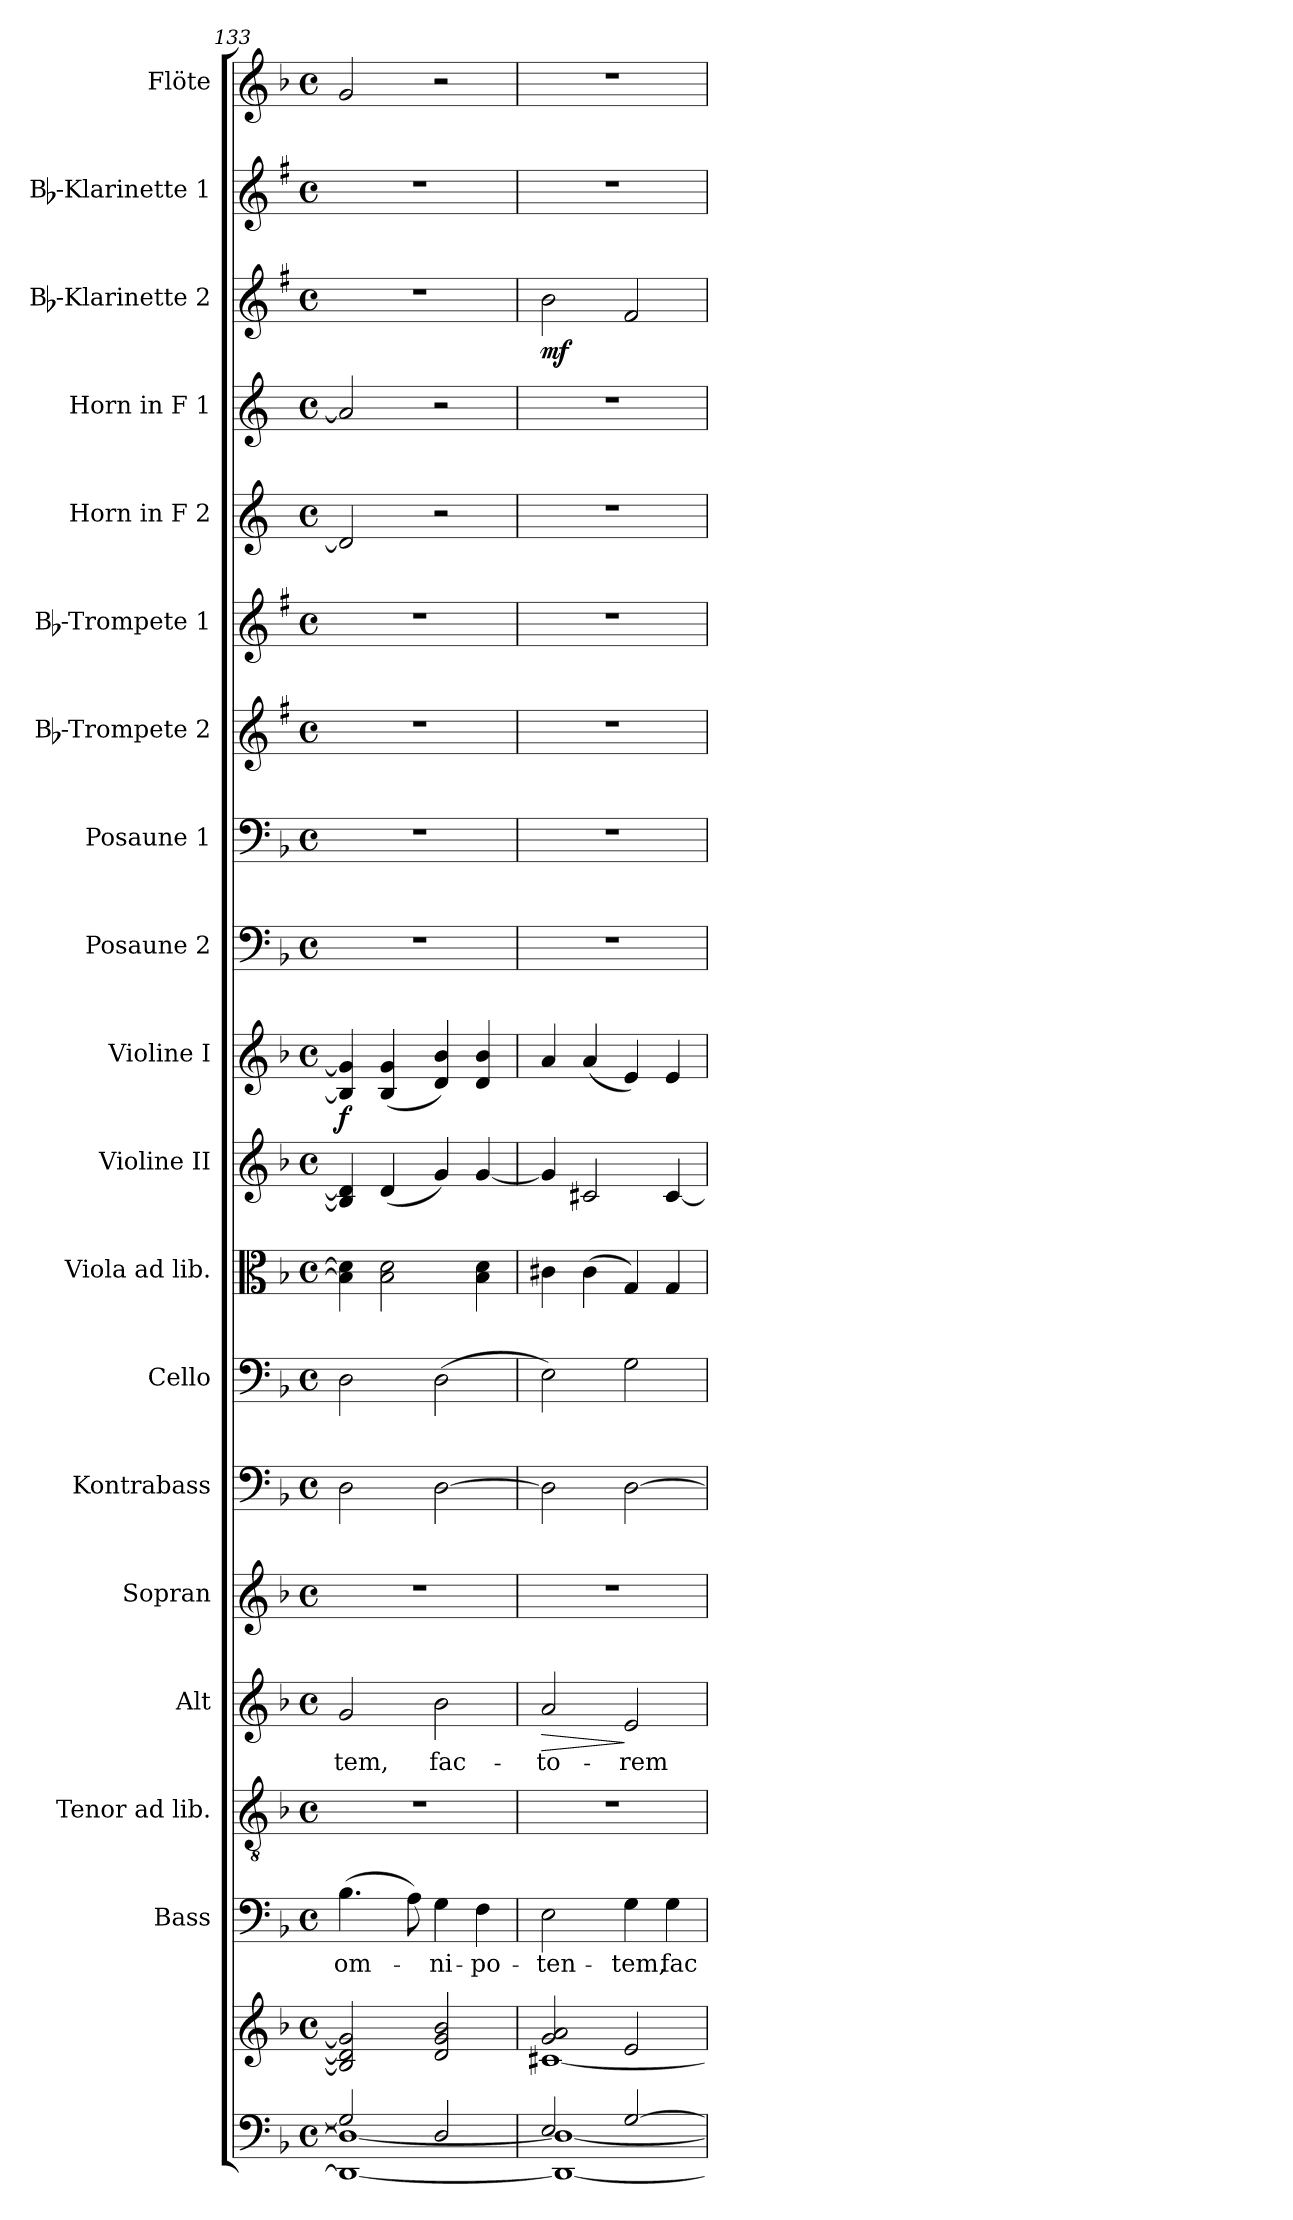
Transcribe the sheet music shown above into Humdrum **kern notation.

**kern	**kern	**kern	**text	**kern	**kern	**text	**dynam	**kern	**kern	**kern	**kern	**kern	**kern	**dynam	**kern	**kern	**kern	**kern	**kern	**kern	**kern	**dynam	**kern	**kern
*part19	*part19	*part18	*part18	*part17	*part16	*part16	*part16	*part15	*part14	*part13	*part12	*part11	*part10	*part10	*part9	*part8	*part7	*part6	*part5	*part4	*part3	*part3	*part2	*part1
*staff20	*staff19	*staff18	*staff18	*staff17	*staff16	*staff16	*staff16	*staff15	*staff14	*staff13	*staff12	*staff11	*staff10	*staff10	*staff9	*staff8	*staff7	*staff6	*staff5	*staff4	*staff3	*staff3	*staff2	*staff1
*	*	*I"Bass	*	*I"Tenor ad lib.	*I"Alt	*	*	*I"Sopran	*I"Kontrabass	*I"Cello	*I"Viola ad lib.	*I"Violine II	*I"Violine I	*	*I"Posaune 2	*I"Posaune 1	*I"Bb-Trompete 2	*I"Bb-Trompete 1	*I"Horn in F 2	*I"Horn in F 1	*I"Bb-Klarinette 2	*	*I"Bb-Klarinette 1	*I"Flöte
*	*	*I'B.	*	*I'T.	*I'A.	*	*	*I'S.	*I'Kb.	*	*I'Vla.	*I'Vl. II	*I'Vl. I	*	*I'Pos. 2	*I'Pos. 1	*I'Bb Trp. 2	*I'Bb Trp. 1	*	*	*I'Bb Kl. 2	*	*I'Bb Kl. 1	*I'Fl.
*clefF4	*clefG2	*clefF4	*	*clefGv2	*clefG2	*	*	*clefG2	*clefF4	*clefF4	*clefC3	*clefG2	*clefG2	*	*clefF4	*clefF4	*clefG2	*clefG2	*clefG2	*clefG2	*clefG2	*	*clefG2	*clefG2
*	*	*	*	*	*	*	*	*	*ITrd7c12	*	*	*	*	*	*	*	*ITrd1c2	*ITrd1c2	*ITrd4c7	*ITrd4c7	*ITrd1c2	*	*ITrd1c2	*
*k[b-]	*k[b-]	*k[b-]	*	*k[b-]	*k[b-]	*	*	*k[b-]	*k[b-]	*k[b-]	*k[b-]	*k[b-]	*k[b-]	*	*k[b-]	*k[b-]	*k[b-]	*k[b-]	*k[b-]	*k[b-]	*k[b-]	*	*k[b-]	*k[b-]
*F:	*F:	*F:	*	*F:	*F:	*	*	*F:	*F:	*F:	*F:	*F:	*F:	*	*F:	*F:	*F:	*F:	*F:	*F:	*F:	*	*F:	*F:
*M4/4	*M4/4	*M4/4	*	*M4/4	*M4/4	*	*	*M4/4	*M4/4	*M4/4	*M4/4	*M4/4	*M4/4	*	*M4/4	*M4/4	*M4/4	*M4/4	*M4/4	*M4/4	*M4/4	*	*M4/4	*M4/4
*met(c)	*met(c)	*met(c)	*	*met(c)	*met(c)	*	*	*met(c)	*met(c)	*met(c)	*met(c)	*met(c)	*met(c)	*	*met(c)	*met(c)	*met(c)	*met(c)	*met(c)	*met(c)	*met(c)	*	*met(c)	*met(c)
=133	=133	=133	=133	=133	=133	=133	=133	=133	=133	=133	=133	=133	=133	=133	=133	=133	=133	=133	=133	=133	=133	=133	=133	=133
*^	*	*	*	*	*	*	*	*	*	*	*	*	*	*	*	*	*	*	*	*	*	*	*	*
!	!	!	!	!LO:LY:b	!	!	!LO:LY:b	!	!	!	!	!	!	!	!LO:DY:b	!	!	!	!	!	!	!	!	!	!
2G/]	1DD_ 1D_	2B-/] 2d/] 2g/]	(>4.B-\	om-	1r	2g/	-tem,	.	1r	2DD\	2D\	4B-\] 4d\]	4B-/] 4d/]	4B-/] 4g/]	f	1r	1r	1r	1r	2G/]	2d/]	1r	.	1r	2g/
.	.	.	.	.	.	.	.	.	.	.	.	2B-\ 2d\	(<4d/	(<4B-/ 4g/	.	.	.	.	.	.	.	.	.	.	.
.	.	.	8A\)	.	.	.	.	.	.	.	.	.	.	.	.	.	.	.	.	.	.	.	.	.	.
!	!	!	!	!LO:LY:b	!	!	!LO:LY:b	!	!	!	!	!	!	!	!	!	!	!	!	!	!	!	!	!	!
2D/	.	2d/ 2g/ 2b-/	4G\	-ni-	.	2b-\	fac-	.	.	[2DD\	(>2D\	.	4g/)	4d/ 4b-/)	.	.	.	.	.	2r	2r	.	.	.	2r
!	!	!	!	!LO:LY:b	!	!	!	!	!	!	!	!	!	!	!	!	!	!	!	!	!	!	!	!	!
.	.	.	4F\	-po-	.	.	.	.	.	.	.	4B-\ 4d\	[4g/	4d/ 4b-/	.	.	.	.	.	.	.	.	.	.	.
=134	=134	=134	=134	=134	=134	=134	=134	=134	=134	=134	=134	=134	=134	=134	=134	=134	=134	=134	=134	=134	=134	=134	=134	=134	=134
*	*	*^	*	*	*	*	*	*	*	*	*	*	*	*	*	*	*	*	*	*	*	*	*	*	*
!	!	!	!	!	!LO:LY:b	!	!	!LO:LY:b	!LO:HP:b	!	!	!	!	!	!	!	!	!	!	!	!	!	!	!LO:DY:b	!	!
2E/	1DD_ 1D_	2g/ 2a/	[<1c#X	2E\	-ten-	1r	2a/	-to-	>	1r	2DD\]	2E\)	4c#X\	4g/]	4a/	.	1r	1r	1r	1r	1r	1r	2a\	mf	1r	1r
.	.	.	.	.	.	.	.	.	.	.	.	.	(>4c#\	2c#X/	(<4a/	.	.	.	.	.	.	.	.	.	.	.
!	!	!	!	!	!LO:LY:b	!	!	!LO:LY:b	!	!	!	!	!	!	!	!	!	!	!	!	!	!	!	!	!	!
[>2G/	.	2e/	.	4G\	-tem,	.	2e/	-rem	]	.	[2DD\	2G\	4G/)	.	4e/)	.	.	.	.	.	.	.	2e/	.	.	.
!	!	!	!	!	!LO:LY:b	!	!	!	!	!	!	!	!	!	!	!	!	!	!	!	!	!	!	!	!	!
.	.	.	.	4G\	fac-	.	.	.	.	.	.	.	4G/	[4c#/	4e/	.	.	.	.	.	.	.	.	.	.	.
*v	*v	*	*	*	*	*	*	*	*	*	*	*	*	*	*	*	*	*	*	*	*	*	*	*	*	*
*	*v	*v	*	*	*	*	*	*	*	*	*	*	*	*	*	*	*	*	*	*	*	*	*	*	*
=	=	=	=	=	=	=	=	=	=	=	=	=	=	=	=	=	=	=	=	=	=	=	=	=
*-	*-	*-	*-	*-	*-	*-	*-	*-	*-	*-	*-	*-	*-	*-	*-	*-	*-	*-	*-	*-	*-	*-	*-	*-
